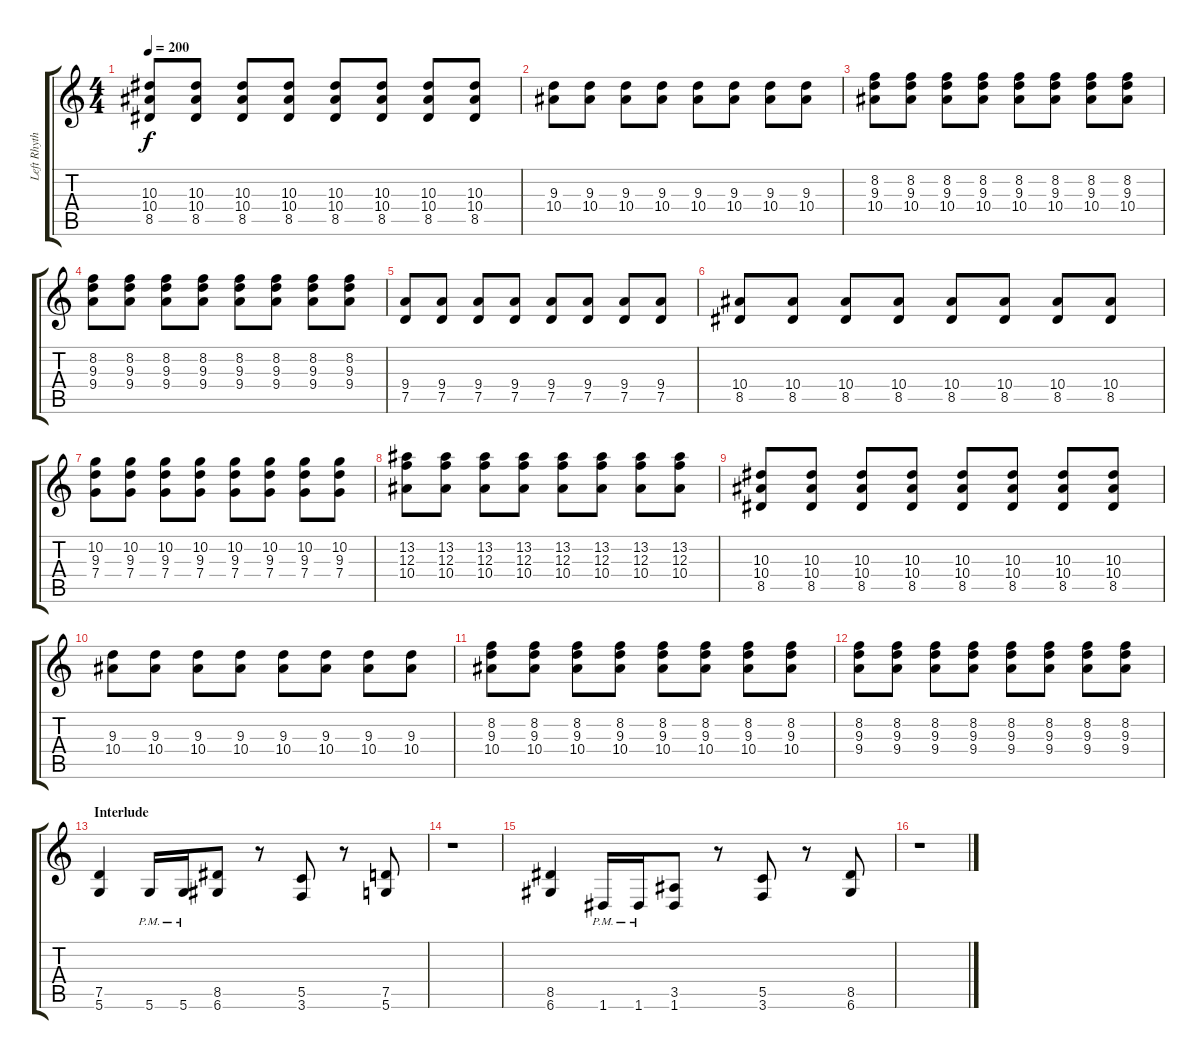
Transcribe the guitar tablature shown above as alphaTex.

\track ("Left Rhythm Gtr" "Left Rhyth") {instrument overdrivenguitar}
\staff {score tabs}
\tuning (D4 A3 F3 C3 G2 D2) {hide}
\ts (4 4)
\tempo 200
\clef g2
\ks c
(10.3 10.4 8.5).8{dy f} (10.3 10.4 8.5).8 (10.3 10.4 8.5).8 (10.3 10.4 8.5).8 (10.3 10.4 8.5).8 (10.3 10.4 8.5).8 (10.3 10.4 8.5).8 (10.3 10.4 8.5).8 |
(9.3 10.4).8 (9.3 10.4).8 (9.3 10.4).8 (9.3 10.4).8 (9.3 10.4).8 (9.3 10.4).8 (9.3 10.4).8 (9.3 10.4).8 |
(8.2 9.3 10.4).8 (8.2 9.3 10.4).8 (8.2 9.3 10.4).8 (8.2 9.3 10.4).8 (8.2 9.3 10.4).8 (8.2 9.3 10.4).8 (8.2 9.3 10.4).8 (8.2 9.3 10.4).8 |
(8.2 9.3 9.4).8 (8.2 9.3 9.4).8 (8.2 9.3 9.4).8 (8.2 9.3 9.4).8 (8.2 9.3 9.4).8 (8.2 9.3 9.4).8 (8.2 9.3 9.4).8 (8.2 9.3 9.4).8 |
(9.4 7.5).8 (9.4 7.5).8 (9.4 7.5).8 (9.4 7.5).8 (9.4 7.5).8 (9.4 7.5).8 (9.4 7.5).8 (9.4 7.5).8 |
(10.4 8.5).8 (10.4 8.5).8 (10.4 8.5).8 (10.4 8.5).8 (10.4 8.5).8 (10.4 8.5).8 (10.4 8.5).8 (10.4 8.5).8 |
(10.2 9.3 7.4).8 (10.2 9.3 7.4).8 (10.2 9.3 7.4).8 (10.2 9.3 7.4).8 (10.2 9.3 7.4).8 (10.2 9.3 7.4).8 (10.2 9.3 7.4).8 (10.2 9.3 7.4).8 |
(13.2 12.3 10.4).8 (13.2 12.3 10.4).8 (13.2 12.3 10.4).8 (13.2 12.3 10.4).8 (13.2 12.3 10.4).8 (13.2 12.3 10.4).8 (13.2 12.3 10.4).8 (13.2 12.3 10.4).8 |
(10.3 10.4 8.5).8 (10.3 10.4 8.5).8 (10.3 10.4 8.5).8 (10.3 10.4 8.5).8 (10.3 10.4 8.5).8 (10.3 10.4 8.5).8 (10.3 10.4 8.5).8 (10.3 10.4 8.5).8 |
(9.3 10.4).8 (9.3 10.4).8 (9.3 10.4).8 (9.3 10.4).8 (9.3 10.4).8 (9.3 10.4).8 (9.3 10.4).8 (9.3 10.4).8 |
(8.2 9.3 10.4).8 (8.2 9.3 10.4).8 (8.2 9.3 10.4).8 (8.2 9.3 10.4).8 (8.2 9.3 10.4).8 (8.2 9.3 10.4).8 (8.2 9.3 10.4).8 (8.2 9.3 10.4).8 |
(8.2 9.3 9.4).8 (8.2 9.3 9.4).8 (8.2 9.3 9.4).8 (8.2 9.3 9.4).8 (8.2 9.3 9.4).8 (8.2 9.3 9.4).8 (8.2 9.3 9.4).8 (8.2 9.3 9.4).8 |
\section ("" "Interlude")
(7.5 5.6).4 5.6{pm}.16 5.6{pm}.16 (8.5 6.6).8 r.8 (5.5 3.6).8 r.8 (7.5 5.6).8 |
r.1 |
(8.5 6.6).4 1.6{pm}.16 1.6{pm}.16 (3.5 1.6).8 r.8 (5.5 3.6).8 r.8 (8.5 6.6).8 |
r.1
